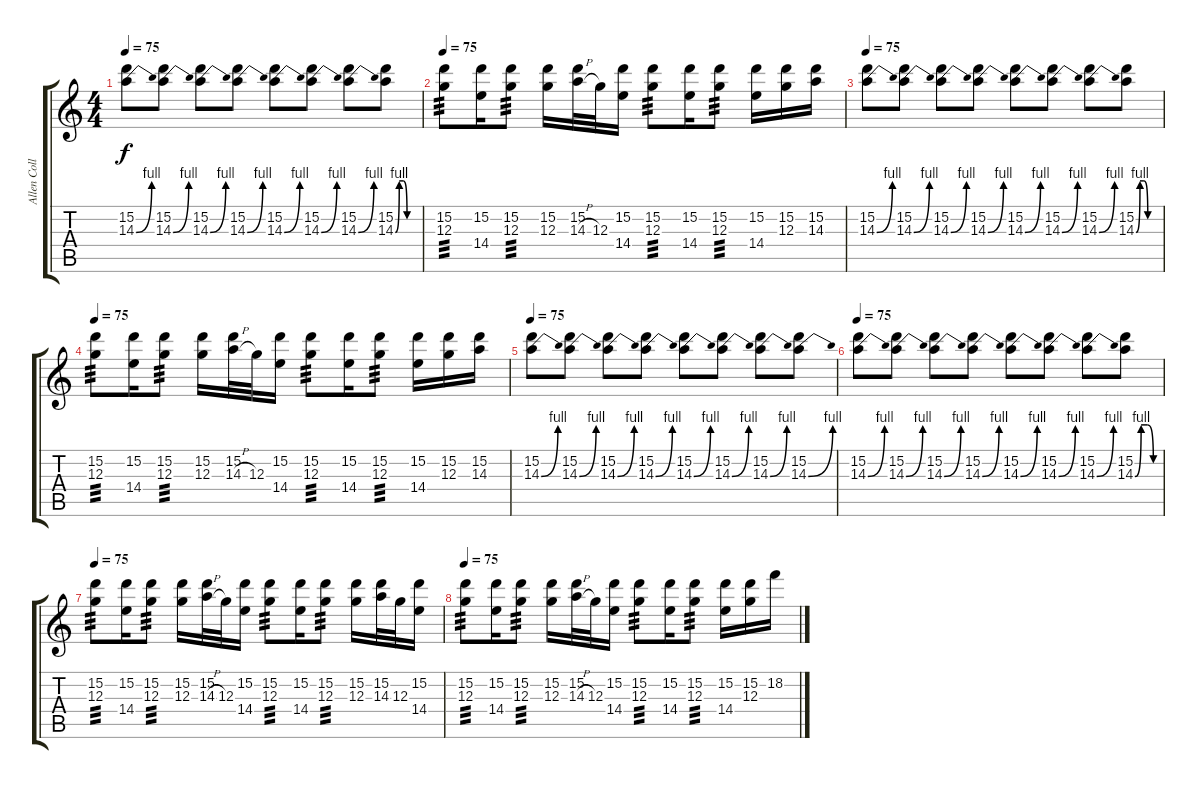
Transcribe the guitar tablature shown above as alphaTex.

\track ("Allen Collins (rhythm/solo guitar)" "Allen Coll") {instrument electricguitarjazz}
\staff {score tabs}
\tuning (E4 B3 G3 D3 A2 E2) {hide}
\ts (4 4)
\tempo 75
\clef g2
\ks c
(15.2 14.3{be (bend 0 0 60 4)}).8{dy f} (15.2 14.3{be (bend 0 0 60 4)}).8 (15.2 14.3{be (bend 0 0 60 4)}).8 (15.2 14.3{be (bend 0 0 60 4)}).8 (15.2 14.3{be (bend 0 0 60 4)}).8 (15.2 14.3{be (bend 0 0 60 4)}).8 (15.2 14.3{be (bend 0 0 60 4)}).8 (15.2 14.3{be (custom 0 0 10 4 20 4 30 0 60 0)}).8 |
\tempo 75
(15.2 12.3).8{tp 3} (15.2 14.4).16 (15.2 12.3).8{tp 3} (15.2 12.3).16 (15.2 14.3{h}).32 12.3.32 (15.2 14.4).16 (15.2 12.3).8{tp 3} (15.2 14.4).16 (15.2 12.3).8{tp 3} (15.2 14.4).16 (15.2 12.3).16 (15.2 14.3).16 |
\tempo 75
(15.2 14.3{be (bend 0 0 60 4)}).8 (15.2 14.3{be (bend 0 0 60 4)}).8 (15.2 14.3{be (bend 0 0 60 4)}).8 (15.2 14.3{be (bend 0 0 60 4)}).8 (15.2 14.3{be (bend 0 0 60 4)}).8 (15.2 14.3{be (bend 0 0 60 4)}).8 (15.2 14.3{be (bend 0 0 60 4)}).8 (15.2 14.3{be (custom 0 0 10 4 20 4 30 0 60 0)}).8 |
\tempo 75
(15.2 12.3).8{tp 3} (15.2 14.4).16 (15.2 12.3).8{tp 3} (15.2 12.3).16 (15.2 14.3{h}).32 12.3.32 (15.2 14.4).16 (15.2 12.3).8{tp 3} (15.2 14.4).16 (15.2 12.3).8{tp 3} (15.2 14.4).16 (15.2 12.3).16 (15.2 14.3).16 |
\tempo 75
(15.2 14.3{be (bend 0 0 60 4)}).8 (15.2 14.3{be (bend 0 0 60 4)}).8 (15.2 14.3{be (bend 0 0 60 4)}).8 (15.2 14.3{be (bend 0 0 60 4)}).8 (15.2 14.3{be (bend 0 0 60 4)}).8 (15.2 14.3{be (bend 0 0 60 4)}).8 (15.2 14.3{be (bend 0 0 60 4)}).8 (15.2 14.3{be (bend 0 0 60 4)}).8 |
\tempo 75
(15.2 14.3{be (bend 0 0 60 4)}).8 (15.2 14.3{be (bend 0 0 60 4)}).8 (15.2 14.3{be (bend 0 0 60 4)}).8 (15.2 14.3{be (bend 0 0 60 4)}).8 (15.2 14.3{be (bend 0 0 60 4)}).8 (15.2 14.3{be (bend 0 0 60 4)}).8 (15.2 14.3{be (bend 0 0 60 4)}).8 (15.2 14.3{be (custom 0 0 15 4 30 4 45 0 60 0)}).8 |
\tempo 75
(15.2 12.3).8{tp 3} (15.2 14.4).16 (15.2 12.3).8{tp 3} (15.2 12.3).16 (15.2 14.3{h}).32 12.3.32 (15.2 14.4).16 (15.2 12.3).8{tp 3} (15.2 14.4).16 (15.2 12.3).8{tp 3} (15.2 12.3).16 (15.2 14.3).32 12.3.32 (15.2 14.4).16 |
\tempo 75
(15.2 12.3).8{tp 3} (15.2 14.4).16 (15.2 12.3).8{tp 3} (15.2 12.3).16 (15.2 14.3{h}).32 12.3.32 (15.2 14.4).16 (15.2 12.3).8{tp 3} (15.2 14.4).16 (15.2 12.3).8{tp 3} (15.2 14.4).16 (15.2 12.3).16 18.2.16
